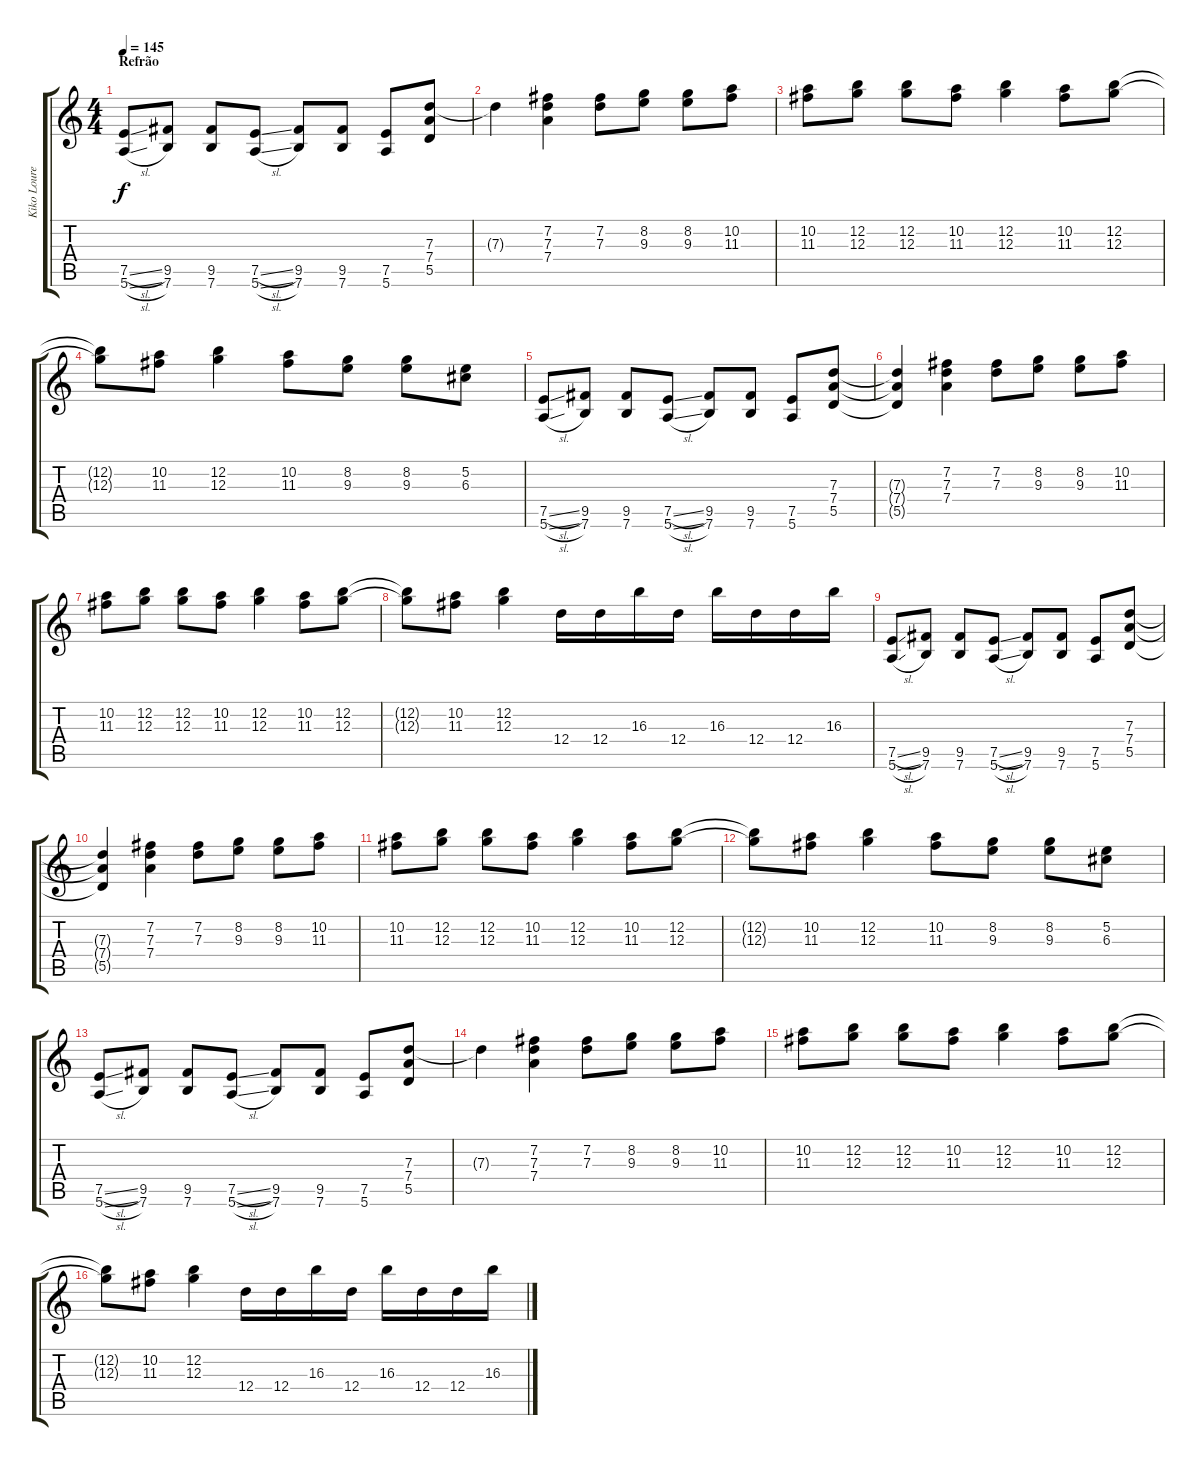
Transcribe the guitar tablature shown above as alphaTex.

\track ("Kiko Loureiro" "Kiko Loure") {instrument distortionguitar}
\staff {score tabs}
\tuning (E4 B3 G3 D3 A2 E2) {hide}
\ts (4 4)
\section ("" "Refrão")
\tempo 145
\clef g2
\ks c
(7.5{sl} 5.6{sl}).8{dy f} (9.5 7.6).8 (9.5 7.6).8 (7.5{sl} 5.6{sl}).8 (9.5 7.6).8 (9.5 7.6).8 (7.5 5.6).8 (7.3 7.4 5.5).8 |
7.3{t}.4 (7.2 7.3 7.4).4 (7.2 7.3).8 (8.2 9.3).8 (8.2 9.3).8 (10.2 11.3).8 |
(10.2 11.3).8 (12.2 12.3).8 (12.2 12.3).8 (10.2 11.3).8 (12.2 12.3).4 (10.2 11.3).8 (12.2 12.3).8 |
(12.2{t} 12.3{t}).8 (10.2 11.3).8 (12.2 12.3).4 (10.2 11.3).8 (8.2 9.3).8 (8.2 9.3).8 (5.2 6.3).8 |
(7.5{sl} 5.6{sl}).8 (9.5 7.6).8 (9.5 7.6).8 (7.5{sl} 5.6{sl}).8 (9.5 7.6).8 (9.5 7.6).8 (7.5 5.6).8 (7.3 7.4 5.5).8 |
(7.3{t} 7.4{t} 5.5{t}).4 (7.2 7.3 7.4).4 (7.2 7.3).8 (8.2 9.3).8 (8.2 9.3).8 (10.2 11.3).8 |
(10.2 11.3).8 (12.2 12.3).8 (12.2 12.3).8 (10.2 11.3).8 (12.2 12.3).4 (10.2 11.3).8 (12.2 12.3).8 |
(12.2{t} 12.3{t}).8 (10.2 11.3).8 (12.2 12.3).4 12.4.16 12.4.16 16.3.16 12.4.16 16.3.16 12.4.16 12.4.16 16.3.16 |
(7.5{sl} 5.6{sl}).8 (9.5 7.6).8 (9.5 7.6).8 (7.5{sl} 5.6{sl}).8 (9.5 7.6).8 (9.5 7.6).8 (7.5 5.6).8 (7.3 7.4 5.5).8 |
(7.3{t} 7.4{t} 5.5{t}).4 (7.2 7.3 7.4).4 (7.2 7.3).8 (8.2 9.3).8 (8.2 9.3).8 (10.2 11.3).8 |
(10.2 11.3).8 (12.2 12.3).8 (12.2 12.3).8 (10.2 11.3).8 (12.2 12.3).4 (10.2 11.3).8 (12.2 12.3).8 |
(12.2{t} 12.3{t}).8 (10.2 11.3).8 (12.2 12.3).4 (10.2 11.3).8 (8.2 9.3).8 (8.2 9.3).8 (5.2 6.3).8 |
(7.5{sl} 5.6{sl}).8 (9.5 7.6).8 (9.5 7.6).8 (7.5{sl} 5.6{sl}).8 (9.5 7.6).8 (9.5 7.6).8 (7.5 5.6).8 (7.3 7.4 5.5).8 |
7.3{t}.4 (7.2 7.3 7.4).4 (7.2 7.3).8 (8.2 9.3).8 (8.2 9.3).8 (10.2 11.3).8 |
(10.2 11.3).8 (12.2 12.3).8 (12.2 12.3).8 (10.2 11.3).8 (12.2 12.3).4 (10.2 11.3).8 (12.2 12.3).8 |
(12.2{t} 12.3{t}).8 (10.2 11.3).8 (12.2 12.3).4 12.4.16 12.4.16 16.3.16 12.4.16 16.3.16 12.4.16 12.4.16 16.3.16
